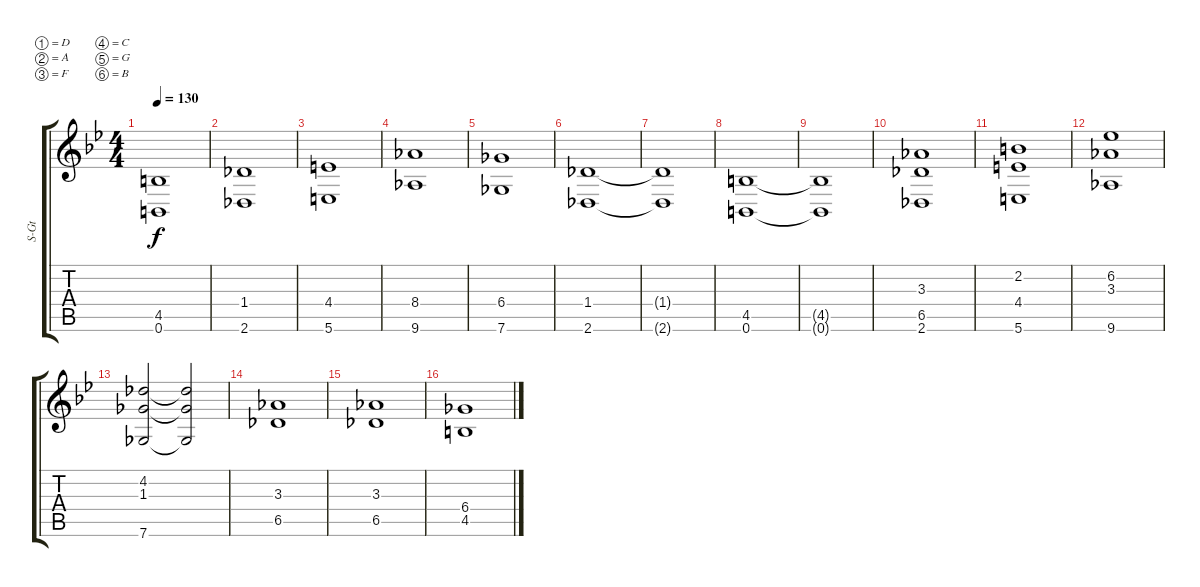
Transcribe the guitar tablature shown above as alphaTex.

\bracketExtendMode groupsimilarinstruments
\otherSystemsTrackNameOrientation horizontal
\track ("Synthesizer" "S-Gt") {instrument pad8sweep}
\staff {score tabs}
\tuning (D4 A3 F3 C3 G2 B1)
\displaytranspose 12
\ts (4 4)
\tempo 130
\clef g2
\ks bb
(4.5{t acc forcenatural} 0.6{t acc forcenatural}).1{dy f beam Up} |
(2.6{acc b} 1.4{acc b}).1{beam Up} |
(5.6{acc forcenatural} 4.4{acc forcenatural}).1{beam Up} |
(8.4{acc b} 9.6{acc b}).1{beam Up} |
(6.4{acc b} 7.6{acc b}).1{beam Up} |
(2.6{acc b} 1.4{acc b}).1{beam Up} |
(1.4{t acc b} 2.6{t acc b}).1{beam Up} |
(0.6{acc forcenatural} 4.5{acc forcenatural}).1{beam Up} |
(4.5{t acc forcenatural} 0.6{t acc forcenatural}).1{beam Up} |
(6.5{acc b} 2.6{acc b} 3.3{acc b}).1{beam Up} |
(4.4{acc forcenatural} 5.6{acc forcenatural} 2.2{acc forcenatural}).1{beam Up} |
(3.3{acc b} 9.6{acc b} 6.2{acc b}).1{beam Up} |
(1.3{acc b} 7.6{acc b} 4.2{acc b}).2{beam Up} (1.3{t acc b} 7.6{t acc b} 4.2{t acc b}).2{beam Up} |
(6.5{acc b} 3.3{acc b}).1{beam Up} |
(6.5{acc b} 3.3{acc b}).1{beam Up} |
(4.5{acc forcenatural} 6.4{acc b}).1{beam Up}
